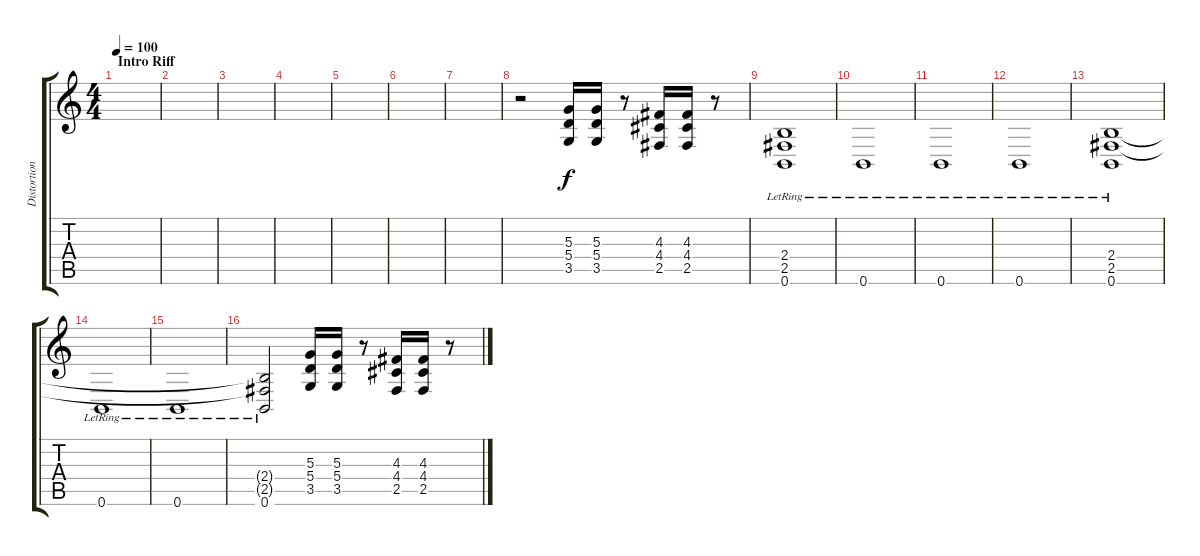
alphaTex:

\track ("Distortion Guitar 1" "Distortion") {instrument distortionguitar}
\staff {score tabs}
\tuning (B3 G3 D3 A2 E2 B1) {hide}
\ts (4 4)
\section ("" "Intro Riff")
\tempo 100
\clef g2
\ks c
|
|
|
|
|
|
|
r.2 (5.3 5.4 3.5).16 (5.3 5.4 3.5).16 r.8 (4.3 4.4 2.5).16 (4.3 4.4 2.5).16 r.8 |
(2.4{lr} 2.5{lr} 0.6{lr}).1 |
0.6{lr}.1 |
0.6{lr}.1 |
0.6{lr}.1 |
(2.4{lr} 2.5{lr} 0.6{lr}).1 |
0.6{lr}.1 |
0.6{lr}.1 |
(2.4{t} 2.5{t} 0.6{lr}).2 (5.3 5.4 3.5).16 (5.3 5.4 3.5).16 r.8 (4.3 4.4 2.5).16 (4.3 4.4 2.5).16 r.8
